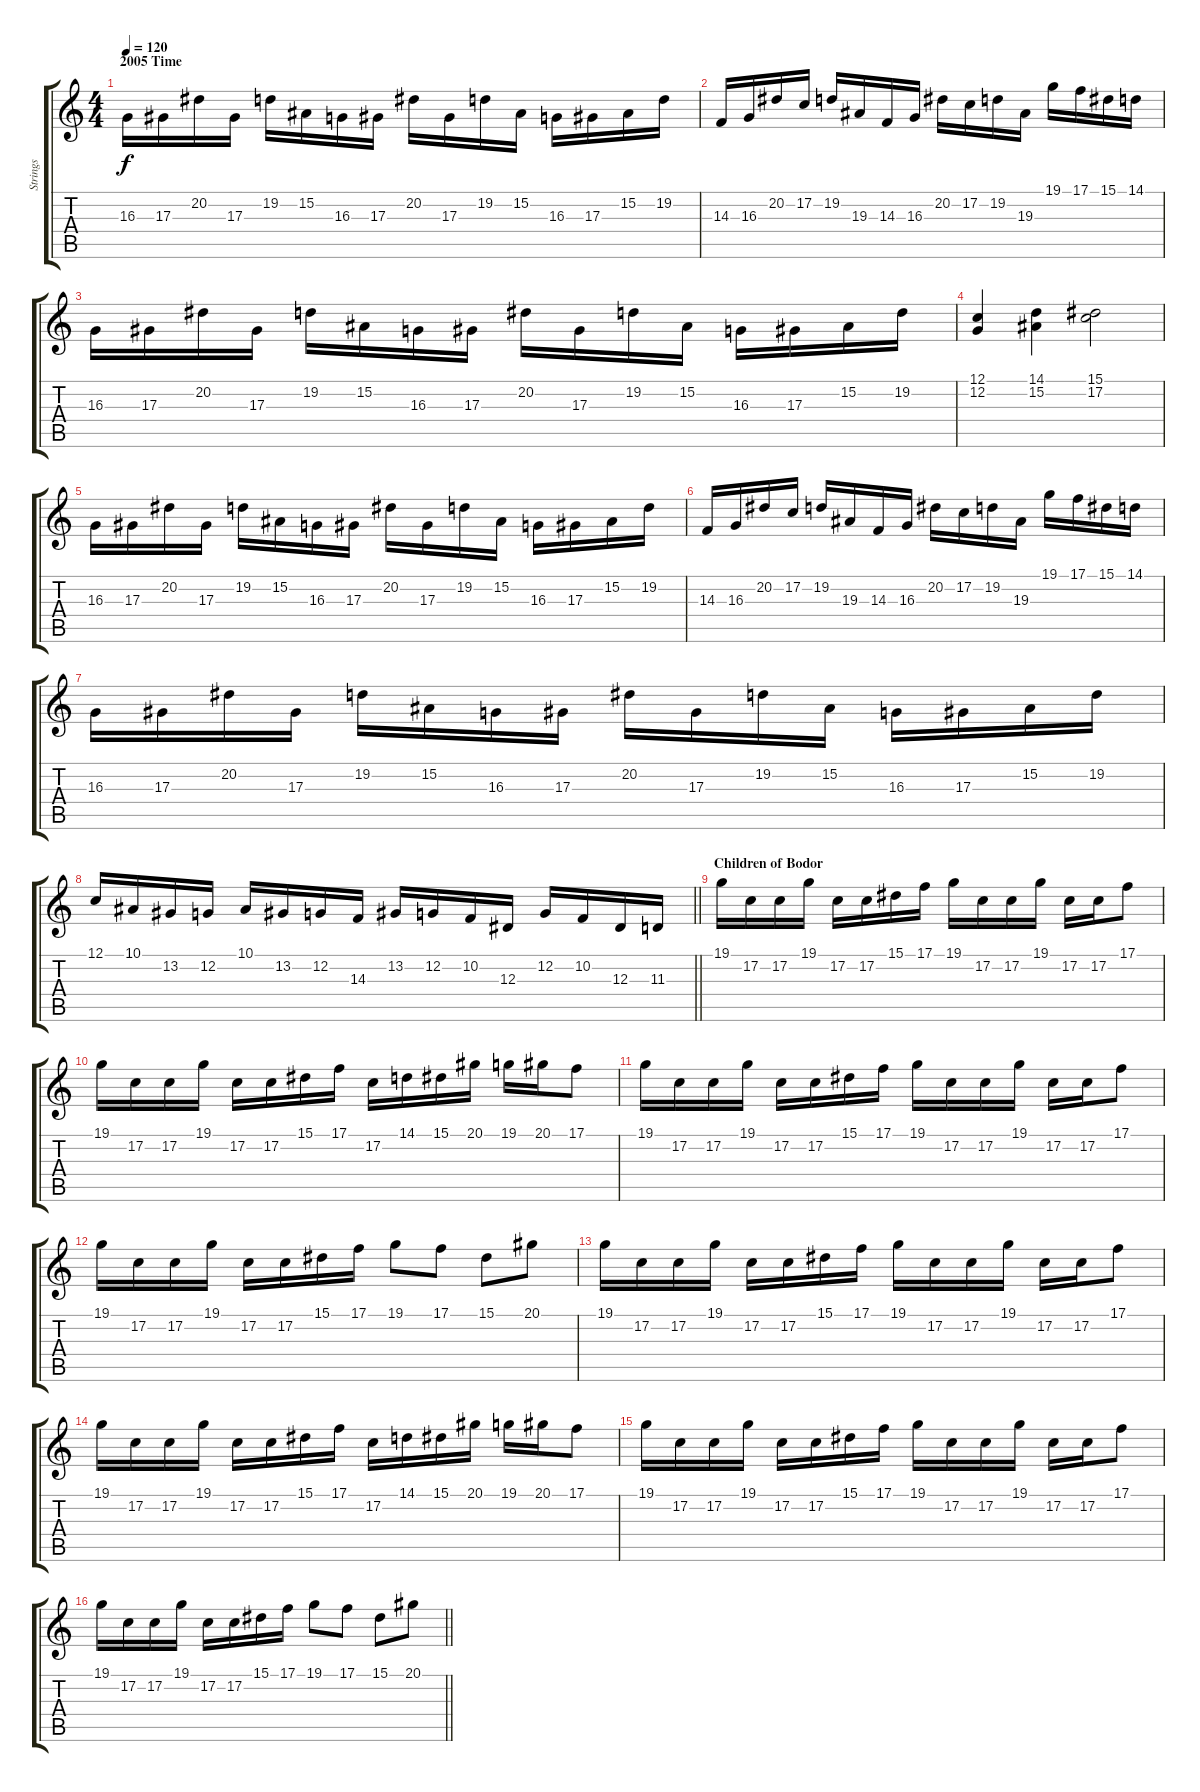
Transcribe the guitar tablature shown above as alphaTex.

\track ("Strings" "Strings") {instrument stringensemble1}
\staff {score tabs}
\tuning (C4 G3 Eb3 Bb2 F2 C2) {hide}
\ts (4 4)
\section ("" "2005 Time")
\tempo 120
\clef g2
\ks c
16.3.16{dy f} 17.3.16 20.2.16 17.3.16 19.2.16 15.2.16 16.3.16 17.3.16 20.2.16 17.3.16 19.2.16 15.2.16 16.3.16 17.3.16 15.2.16 19.2.16 |
14.3.16 16.3.16 20.2.16 17.2.16 19.2.16 19.3.16 14.3.16 16.3.16 20.2.16 17.2.16 19.2.16 19.3.16 19.1.16 17.1.16 15.1.16 14.1.16 |
16.3.16 17.3.16 20.2.16 17.3.16 19.2.16 15.2.16 16.3.16 17.3.16 20.2.16 17.3.16 19.2.16 15.2.16 16.3.16 17.3.16 15.2.16 19.2.16 |
(12.1 12.2).4 (14.1 15.2).4 (15.1 17.2).2 |
16.3.16 17.3.16 20.2.16 17.3.16 19.2.16 15.2.16 16.3.16 17.3.16 20.2.16 17.3.16 19.2.16 15.2.16 16.3.16 17.3.16 15.2.16 19.2.16 |
14.3.16 16.3.16 20.2.16 17.2.16 19.2.16 19.3.16 14.3.16 16.3.16 20.2.16 17.2.16 19.2.16 19.3.16 19.1.16 17.1.16 15.1.16 14.1.16 |
16.3.16 17.3.16 20.2.16 17.3.16 19.2.16 15.2.16 16.3.16 17.3.16 20.2.16 17.3.16 19.2.16 15.2.16 16.3.16 17.3.16 15.2.16 19.2.16 |
\barLineRight lightlight
12.1.16 10.1.16 13.2.16 12.2.16 10.1.16 13.2.16 12.2.16 14.3.16 13.2.16 12.2.16 10.2.16 12.3.16 12.2.16 10.2.16 12.3.16 11.3.16 |
\section ("" "Children of Bodor")
19.1.16 17.2.16 17.2.16 19.1.16 17.2.16 17.2.16 15.1.16 17.1.16 19.1.16 17.2.16 17.2.16 19.1.16 17.2.16 17.2.16 17.1.8 |
19.1.16 17.2.16 17.2.16 19.1.16 17.2.16 17.2.16 15.1.16 17.1.16 17.2.16 14.1.16 15.1.16 20.1.16 19.1.16 20.1.16 17.1.8 |
19.1.16 17.2.16 17.2.16 19.1.16 17.2.16 17.2.16 15.1.16 17.1.16 19.1.16 17.2.16 17.2.16 19.1.16 17.2.16 17.2.16 17.1.8 |
19.1.16 17.2.16 17.2.16 19.1.16 17.2.16 17.2.16 15.1.16 17.1.16 19.1.8 17.1.8 15.1.8 20.1.8 |
19.1.16 17.2.16 17.2.16 19.1.16 17.2.16 17.2.16 15.1.16 17.1.16 19.1.16 17.2.16 17.2.16 19.1.16 17.2.16 17.2.16 17.1.8 |
19.1.16 17.2.16 17.2.16 19.1.16 17.2.16 17.2.16 15.1.16 17.1.16 17.2.16 14.1.16 15.1.16 20.1.16 19.1.16 20.1.16 17.1.8 |
19.1.16 17.2.16 17.2.16 19.1.16 17.2.16 17.2.16 15.1.16 17.1.16 19.1.16 17.2.16 17.2.16 19.1.16 17.2.16 17.2.16 17.1.8 |
\barLineRight lightlight
19.1.16 17.2.16 17.2.16 19.1.16 17.2.16 17.2.16 15.1.16 17.1.16 19.1.8 17.1.8 15.1.8 20.1.8
